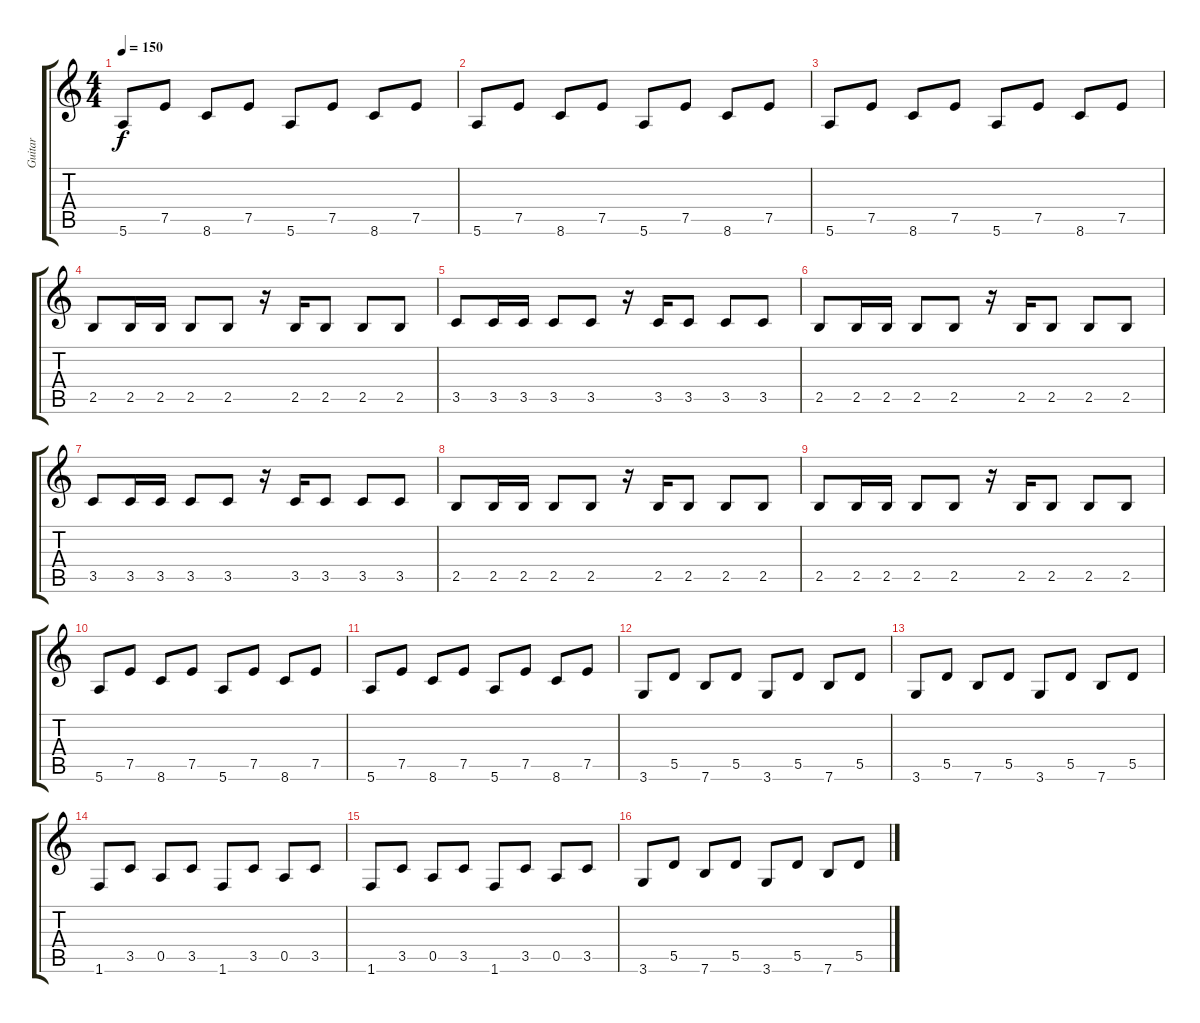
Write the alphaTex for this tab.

\track ("Guitar" "Guitar") {instrument electricguitarmuted}
\staff {score tabs}
\tuning (E4 B3 G3 D3 A2 E2) {hide}
\ts (4 4)
\tempo 150
\clef g2
\ks c
5.6.8{dy f} 7.5.8 8.6.8 7.5.8 5.6.8 7.5.8 8.6.8 7.5.8 |
5.6.8 7.5.8 8.6.8 7.5.8 5.6.8 7.5.8 8.6.8 7.5.8 |
5.6.8 7.5.8 8.6.8 7.5.8 5.6.8 7.5.8 8.6.8 7.5.8 |
2.5.8 2.5.16 2.5.16 2.5.8 2.5.8 r.16 2.5.16 2.5.8 2.5.8 2.5.8 |
3.5.8 3.5.16 3.5.16 3.5.8 3.5.8 r.16 3.5.16 3.5.8 3.5.8 3.5.8 |
2.5.8 2.5.16 2.5.16 2.5.8 2.5.8 r.16 2.5.16 2.5.8 2.5.8 2.5.8 |
3.5.8 3.5.16 3.5.16 3.5.8 3.5.8 r.16 3.5.16 3.5.8 3.5.8 3.5.8 |
2.5.8 2.5.16 2.5.16 2.5.8 2.5.8 r.16 2.5.16 2.5.8 2.5.8 2.5.8 |
2.5.8 2.5.16 2.5.16 2.5.8 2.5.8 r.16 2.5.16 2.5.8 2.5.8 2.5.8 |
5.6.8 7.5.8 8.6.8 7.5.8 5.6.8 7.5.8 8.6.8 7.5.8 |
5.6.8 7.5.8 8.6.8 7.5.8 5.6.8 7.5.8 8.6.8 7.5.8 |
3.6.8 5.5.8 7.6.8 5.5.8 3.6.8 5.5.8 7.6.8 5.5.8 |
3.6.8 5.5.8 7.6.8 5.5.8 3.6.8 5.5.8 7.6.8 5.5.8 |
1.6.8 3.5.8 0.5.8 3.5.8 1.6.8 3.5.8 0.5.8 3.5.8 |
1.6.8 3.5.8 0.5.8 3.5.8 1.6.8 3.5.8 0.5.8 3.5.8 |
3.6.8 5.5.8 7.6.8 5.5.8 3.6.8 5.5.8 7.6.8 5.5.8
